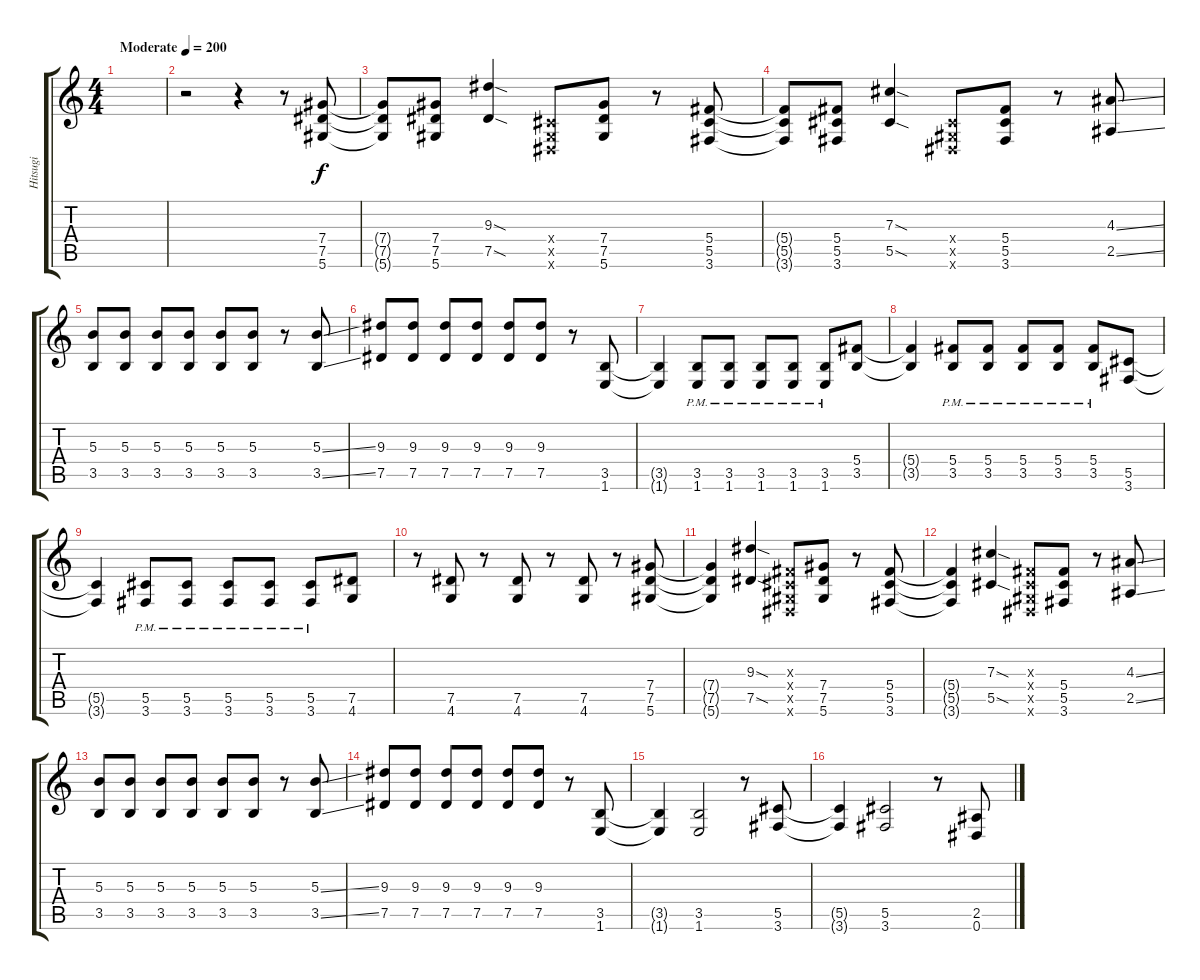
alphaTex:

\track ("Hitsugi" "Hitsugi") {instrument overdrivenguitar}
\staff {score tabs}
\tuning (Eb4 Bb3 Gb3 Db3 Ab2 Eb2) {hide}
\ts (4 4)
\tempo (200 "Moderate")
\clef g2
\ks c
|
r.2 r.4 r.8 (7.4 7.5 5.6).8 |
(7.4{t} 7.5{t} 5.6{t}).8 (7.4 7.5 5.6).8 (9.3{sod} 7.5{sod}).4 (0.4{x} 0.5{x} 0.6{x}).8 (7.4 7.5 5.6).8 r.8 (5.4 5.5 3.6).8 |
(5.4{t} 5.5{t} 3.6{t}).8 (5.4 5.5 3.6).8 (7.3{sod} 5.5{sod}).4 (0.4{x} 0.5{x} 0.6{x}).8 (5.4 5.5 3.6).8 r.8 (4.3{ss} 2.5{ss}).8 |
(5.3 3.5).8 (5.3 3.5).8 (5.3 3.5).8 (5.3 3.5).8 (5.3 3.5).8 (5.3 3.5).8 r.8 (5.3{ss} 3.5{ss}).8 |
(9.3 7.5).8 (9.3 7.5).8 (9.3 7.5).8 (9.3 7.5).8 (9.3 7.5).8 (9.3 7.5).8 r.8 (3.5 1.6).8 |
(3.5{t} 1.6{t}).4 (3.5{pm} 1.6{pm}).8 (3.5{pm} 1.6{pm}).8 (3.5{pm} 1.6{pm}).8 (3.5{pm} 1.6{pm}).8 (3.5{pm} 1.6{pm}).8 (5.4 3.5).8 |
(5.4{t} 3.5{t}).4 (5.4{pm} 3.5{pm}).8 (5.4{pm} 3.5{pm}).8 (5.4{pm} 3.5{pm}).8 (5.4{pm} 3.5{pm}).8 (5.4{pm} 3.5{pm}).8 (5.5 3.6).8 |
(5.5{t} 3.6{t}).4 (5.5{pm} 3.6{pm}).8 (5.5{pm} 3.6{pm}).8 (5.5{pm} 3.6{pm}).8 (5.5{pm} 3.6{pm}).8 (5.5{pm} 3.6{pm}).8 (7.5 4.6).8 |
r.8 (7.5 4.6).8 r.8 (7.5 4.6).8 r.8 (7.5 4.6).8 r.8 (7.4 7.5 5.6).8 |
(7.4{t} 7.5{t} 5.6{t}).4 (9.3{sod} 7.5{sod}).4 (0.3{x} 0.4{x} 0.5{x} 0.6{x}).8 (7.4 7.5 5.6).8 r.8 (5.4 5.5 3.6).8 |
(5.4{t} 5.5{t} 3.6{t}).4 (7.3{sod} 5.5{sod}).4 (0.3{x} 0.4{x} 0.5{x} 0.6{x}).8 (5.4 5.5 3.6).8 r.8 (4.3{ss} 2.5{ss}).8 |
(5.3 3.5).8 (5.3 3.5).8 (5.3 3.5).8 (5.3 3.5).8 (5.3 3.5).8 (5.3 3.5).8 r.8 (5.3{ss} 3.5{ss}).8 |
(9.3 7.5).8 (9.3 7.5).8 (9.3 7.5).8 (9.3 7.5).8 (9.3 7.5).8 (9.3 7.5).8 r.8 (3.5 1.6).8 |
(3.5{t} 1.6{t}).4 (3.5 1.6).2 r.8 (5.5 3.6).8 |
(5.5{t} 3.6{t}).4 (5.5 3.6).2 r.8 (2.5 0.6).8
